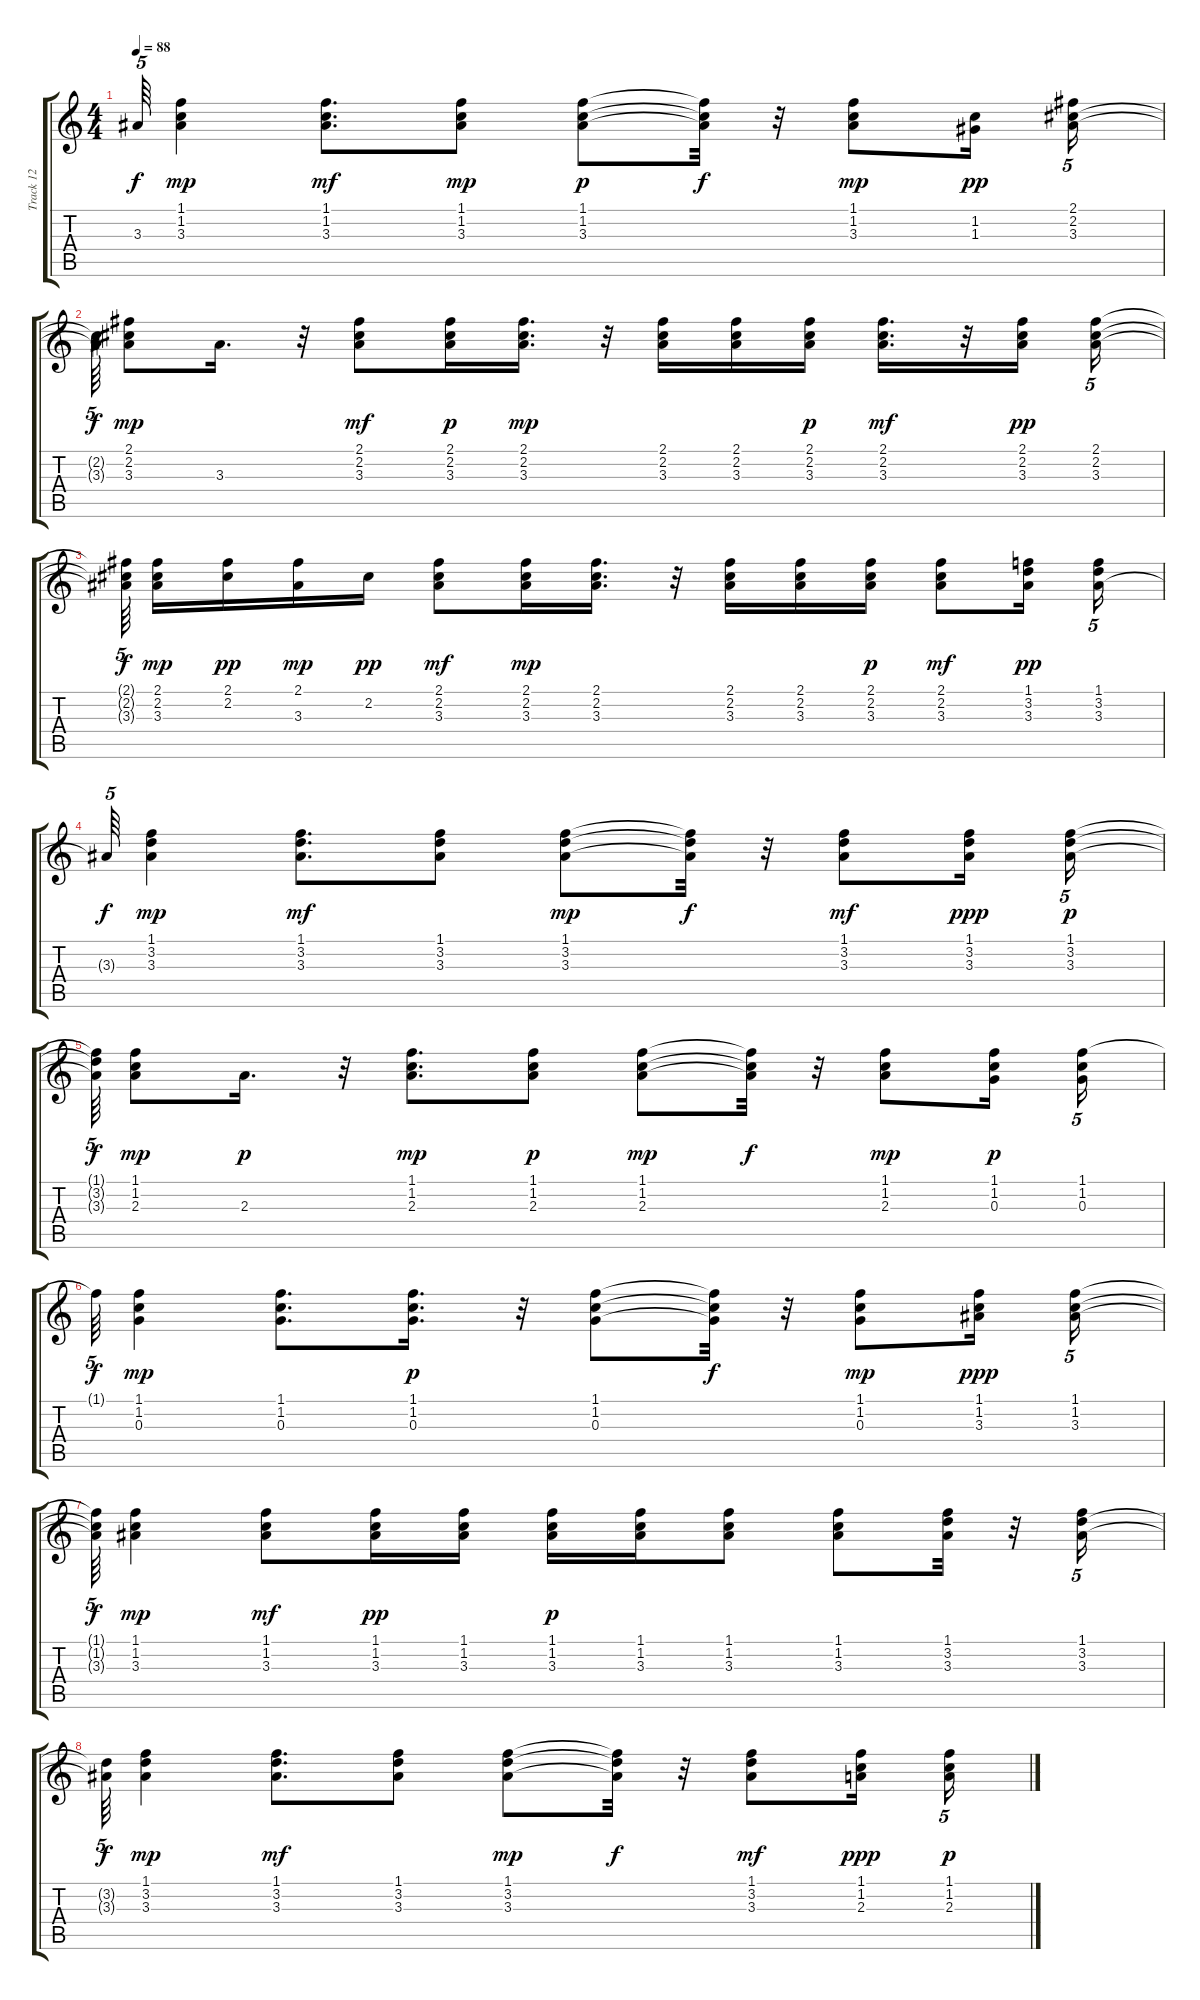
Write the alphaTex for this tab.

\track ("Track 12" "Track 12") {instrument acousticguitarsteel}
\staff {score tabs}
\tuning (E4 B3 G3 D3 A2 E2) {hide}
\ts (4 4)
\tempo 88
\clef g2
\ks c
3.3{t}.64{tu (5 4) dy f} (1.1 1.2 3.3).4{dy mp} (1.1 1.2 3.3).8{d dy mf} (1.1 1.2 3.3).8{dy mp} (1.1 1.2 3.3).8{dy p} (1.1{t} 1.2{t} 3.3{t}).32{dy f} r.32 (1.1 1.2 3.3).8{dy mp} (1.2 1.3).16{dy pp} (2.1 2.2 3.3).16{tu (5 4)} |
(2.2{t} 3.3{t}).64{tu (5 4) dy f} (2.1 2.2 3.3).8{dy mp} 3.3.16{d} r.32 (2.1 2.2 3.3).8{dy mf} (2.1 2.2 3.3).16{dy p} (2.1 2.2 3.3).16{d dy mp} r.32 (2.1 2.2 3.3).16 (2.1 2.2 3.3).16 (2.1 2.2 3.3).16{dy p} (2.1 2.2 3.3).16{d dy mf} r.32 (2.1 2.2 3.3).16{dy pp} (2.1 2.2 3.3).16{tu (5 4)} |
(2.1{t} 2.2{t} 3.3{t}).64{tu (5 4) dy f beam splitsecondary} (2.1 2.2 3.3).16{dy mp} (2.1 2.2).16{dy pp} (2.1 3.3).16{dy mp} 2.2.16{dy pp} (2.1 2.2 3.3).8{dy mf} (2.1 2.2 3.3).16{dy mp} (2.1 2.2 3.3).16{d} r.32 (2.1 2.2 3.3).16 (2.1 2.2 3.3).16 (2.1 2.2 3.3).16{dy p} (2.1 2.2 3.3).8{dy mf} (1.1 3.2 3.3).16{dy pp} (1.1 3.2 3.3).16{tu (5 4)} |
3.3{t}.64{tu (5 4) dy f} (1.1 3.2 3.3).4{dy mp} (1.1 3.2 3.3).8{d dy mf} (1.1 3.2 3.3).8 (1.1 3.2 3.3).8{dy mp} (1.1{t} 3.2{t} 3.3{t}).32{dy f} r.32 (1.1 3.2 3.3).8{dy mf} (1.1 3.2 3.3).16{dy ppp} (1.1 3.2 3.3).16{tu (5 4) dy p} |
(1.1{t} 3.2{t} 3.3{t}).64{tu (5 4) dy f} (1.1 1.2 2.3).8{dy mp} 2.3.16{d dy p} r.32 (1.1 1.2 2.3).8{d dy mp} (1.1 1.2 2.3).8{dy p} (1.1 1.2 2.3).8{dy mp} (1.1{t} 1.2{t} 2.3{t}).32{dy f} r.32 (1.1 1.2 2.3).8{dy mp} (1.1 1.2 0.3).16{dy p} (1.1 1.2 0.3).16{tu (5 4)} |
1.1{t}.64{tu (5 4) dy f} (1.1 1.2 0.3).4{dy mp} (1.1 1.2 0.3).8{d} (1.1 1.2 0.3).16{d dy p} r.32 (1.1 1.2 0.3).8 (1.1{t} 1.2{t} 0.3{t}).32{dy f} r.32 (1.1 1.2 0.3).8{dy mp} (1.1 1.2 3.3).16{dy ppp} (1.1 1.2 3.3).16{tu (5 4)} |
(1.1{t} 1.2{t} 3.3{t}).64{tu (5 4) dy f} (1.1 1.2 3.3).4{dy mp} (1.1 1.2 3.3).8{dy mf} (1.1 1.2 3.3).16{dy pp} (1.1 1.2 3.3).16 (1.1 1.2 3.3).16{dy p} (1.1 1.2 3.3).16 (1.1 1.2 3.3).8 (1.1 1.2 3.3).8 (1.1 3.2 3.3).32 r.32 (1.1 3.2 3.3).16{tu (5 4)} |
(3.2{t} 3.3{t}).64{tu (5 4) dy f} (1.1 3.2 3.3).4{dy mp} (1.1 3.2 3.3).8{d dy mf} (1.1 3.2 3.3).8 (1.1 3.2 3.3).8{dy mp} (1.1{t} 3.2{t} 3.3{t}).32{dy f} r.32 (1.1 3.2 3.3).8{dy mf} (1.1 1.2 2.3).16{dy ppp} (1.1 1.2 2.3).16{tu (5 4) dy p}
